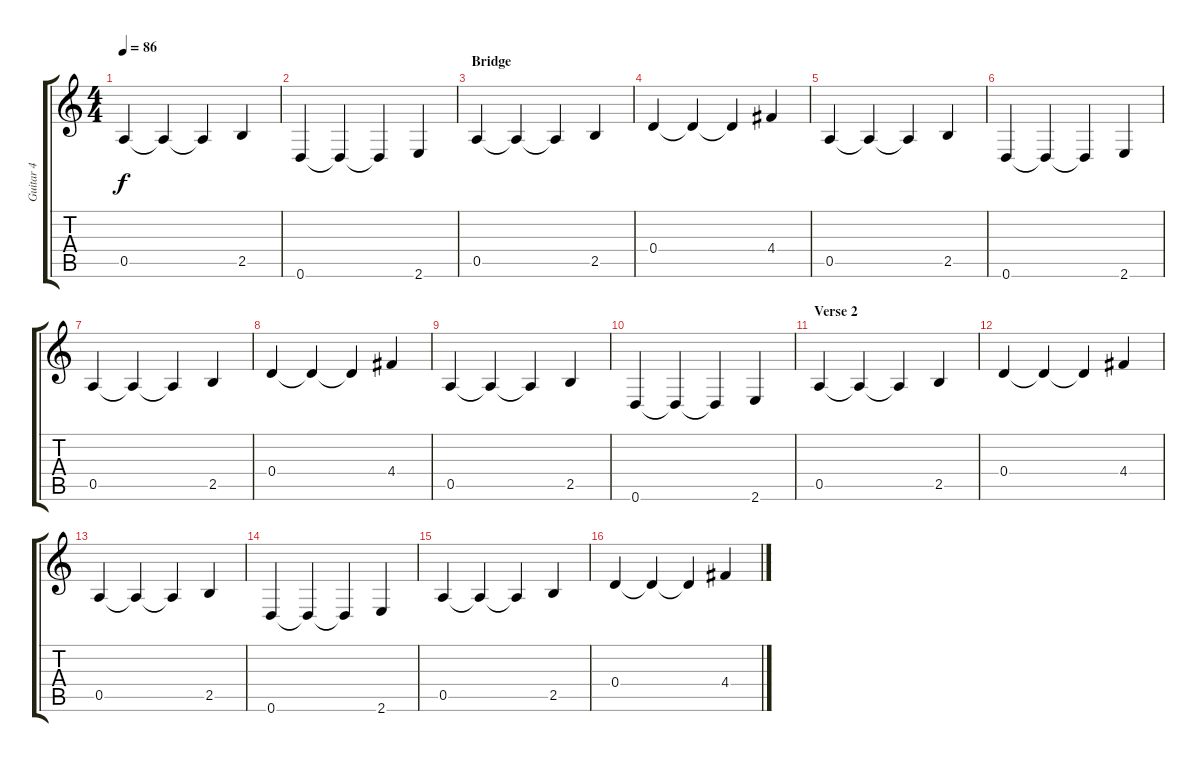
\track ("Guitar 4" "Guitar 4") {instrument electricguitarclean}
\staff {score tabs}
\tuning (E4 B3 G3 D3 A2 D2) {hide}
\ts (4 4)
\tempo 86
\clef g2
\ks c
0.5.4{dy f} 0.5{t}.4 0.5{t}.4 2.5.4 |
0.6.4 0.6{t}.4 0.6{t}.4 2.6.4 |
\section ("" "Bridge")
0.5.4 0.5{t}.4 0.5{t}.4 2.5.4 |
0.4.4 0.4{t}.4 0.4{t}.4 4.4.4 |
0.5.4 0.5{t}.4 0.5{t}.4 2.5.4 |
0.6.4 0.6{t}.4 0.6{t}.4 2.6.4 |
0.5.4 0.5{t}.4 0.5{t}.4 2.5.4 |
0.4.4 0.4{t}.4 0.4{t}.4 4.4.4 |
0.5.4 0.5{t}.4 0.5{t}.4 2.5.4 |
0.6.4 0.6{t}.4 0.6{t}.4 2.6.4 |
\section ("" "Verse 2")
0.5.4 0.5{t}.4 0.5{t}.4 2.5.4 |
0.4.4 0.4{t}.4 0.4{t}.4 4.4.4 |
0.5.4 0.5{t}.4 0.5{t}.4 2.5.4 |
0.6.4 0.6{t}.4 0.6{t}.4 2.6.4 |
0.5.4 0.5{t}.4 0.5{t}.4 2.5.4 |
0.4.4 0.4{t}.4 0.4{t}.4 4.4.4
